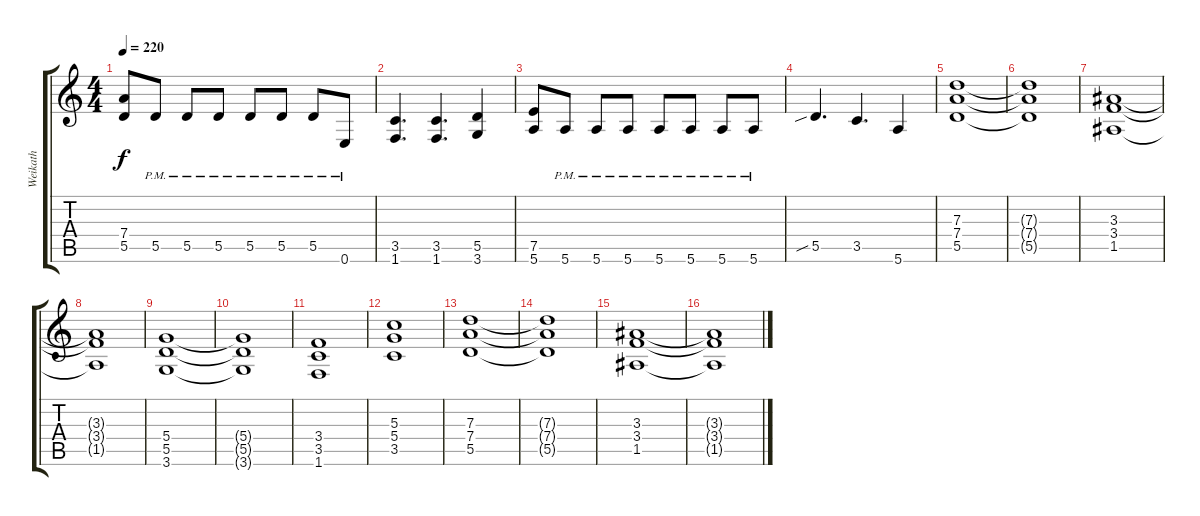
\track ("Weikath" "Weikath") {instrument distortionguitar}
\staff {score tabs}
\tuning (E4 B3 G3 D3 A2 E2) {hide}
\ts (4 4)
\tempo 220
\clef g2
\ks c
(7.4 5.5).8{dy f} 5.5{pm}.8 5.5{pm}.8 5.5{pm}.8 5.5{pm}.8 5.5{pm}.8 5.5{pm}.8 0.6{pm}.8 |
(3.5 1.6).4{d} (3.5 1.6).4{d} (5.5 3.6).4 |
(7.5 5.6).8 5.6{pm}.8 5.6{pm}.8 5.6{pm}.8 5.6{pm}.8 5.6{pm}.8 5.6{pm}.8 5.6{pm}.8 |
5.5{sib}.4{d} 3.5.4{d} 5.6.4 |
(7.3 7.4 5.5).1 |
(7.3{t} 7.4{t} 5.5{t}).1 |
(3.3 3.4 1.5).1 |
(3.3{t} 3.4{t} 1.5{t}).1 |
(5.4 5.5 3.6).1 |
(5.4{t} 5.5{t} 3.6{t}).1 |
(3.4 3.5 1.6).1 |
(5.3 5.4 3.5).1 |
(7.3 7.4 5.5).1 |
(7.3{t} 7.4{t} 5.5{t}).1 |
(3.3 3.4 1.5).1 |
(3.3{t} 3.4{t} 1.5{t}).1
